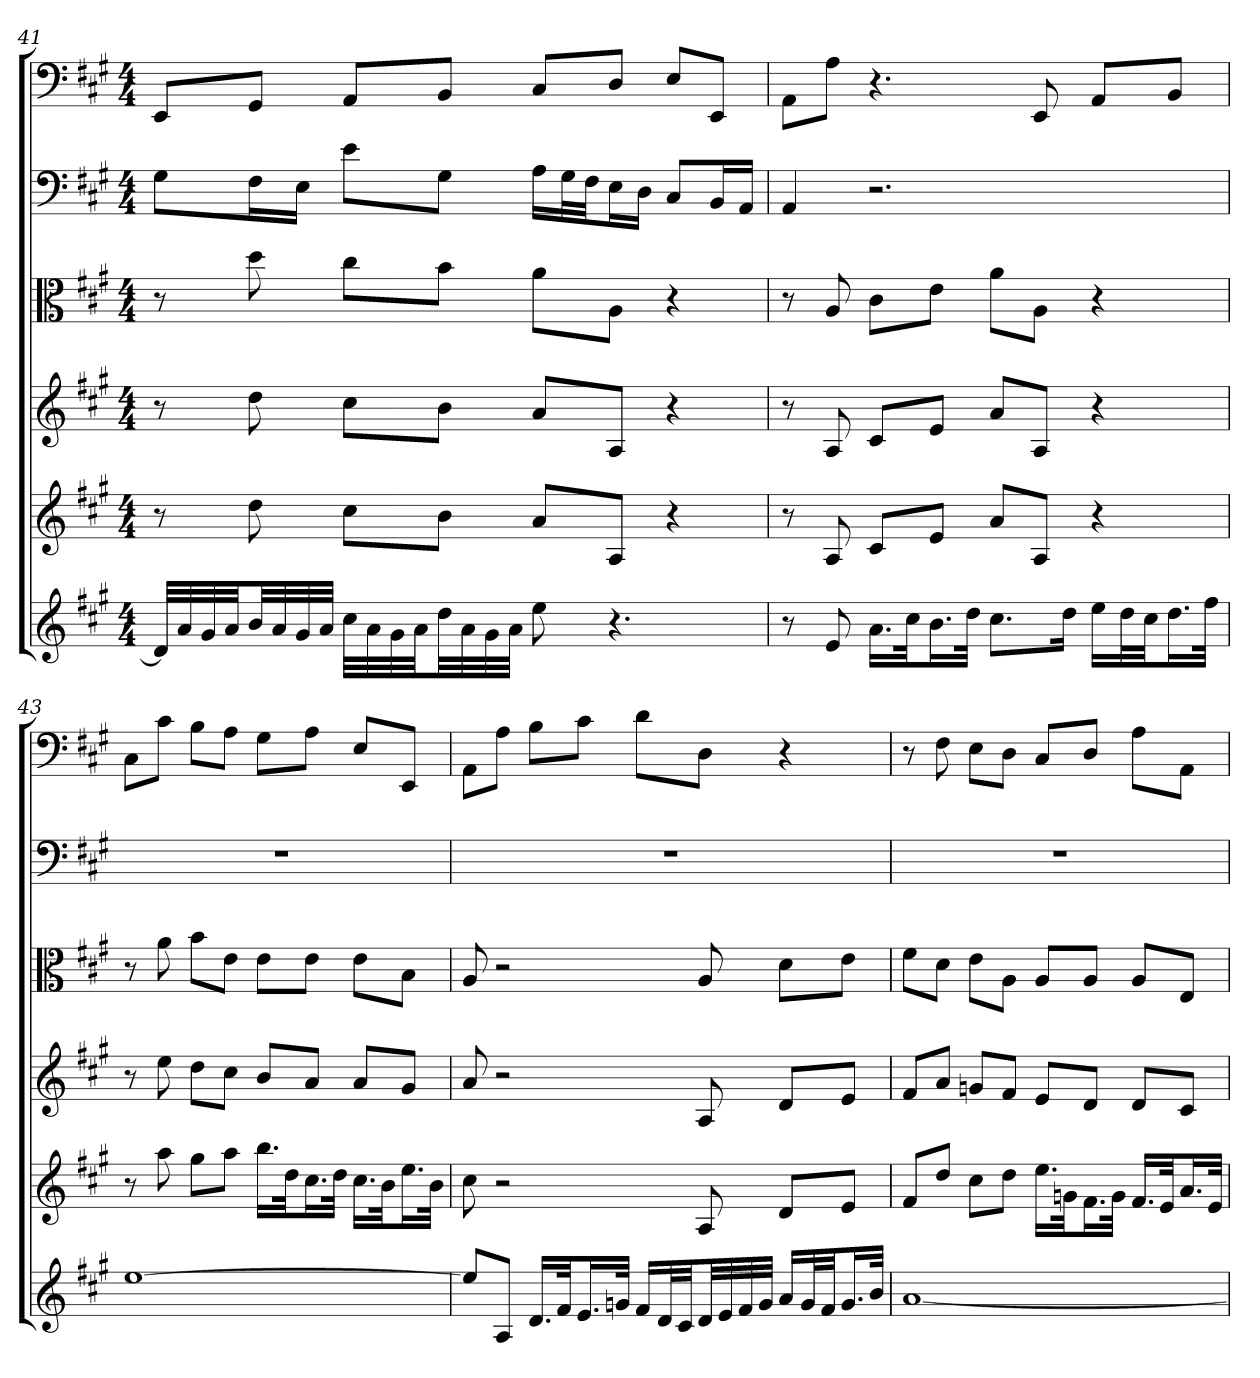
**kern	**kern	**kern	**kern	**kern	**kern
*part6	*part5	*part4	*part3	*part2	*part1
*staff6	*staff5	*staff4	*staff3	*staff2	*staff1
*	*	*	*clefC3	*clefF4	*clefF4
*k[f#c#g#]	*k[f#c#g#]	*k[f#c#g#]	*k[f#c#g#]	*k[f#c#g#]	*k[f#c#g#]
*A:	*A:	*A:	*A:	*A:	*A:
*M4/4	*M4/4	*M4/4	*M4/4	*M4/4	*M4/4
=41	=41	=41	=41	=41	=41
32dLLL]	8r	8r	8r	8G#\L	8EE/L
32a	.	.	.	.	.
32g#	.	.	.	.	.
32aJJ	.	.	.	.	.
32bLL	8dd	8dd	8dd	16F#\L	8GG#/J
32a	.	.	.	.	.
32g#	.	.	.	16E\JJ	.
32aJJJ	.	.	.	.	.
32cc#LLL	8cc#L	8cc#L	8cc#\L	8e\L	8AA/L
32a	.	.	.	.	.
32g#	.	.	.	.	.
32aJJ	.	.	.	.	.
32ddLL	8bJ	8bJ	8b\J	8G#\J	8BB/J
32a	.	.	.	.	.
32g#	.	.	.	.	.
32aJJJ	.	.	.	.	.
8ee	8aL	8aL	8a\L	16A\LL	8C#/L
.	.	.	.	32G#\L	.
.	.	.	.	32F#\JJ	.
4.r	8AJ	8AJ	8A\J	16E\L	8D/J
.	.	.	.	16D\JJ	.
.	4r	4r	4r	8C#/L	8E/L
.	.	.	.	16BB/L	8EE/J
.	.	.	.	16AA/JJ	.
=42	=42	=42	=42	=42	=42
8r	8r	8r	8r	4AA	8AA\L
8e	8A	8A	8A	.	8A\J
16.aLL	8c#L	8c#L	8c#\L	2.r	4.r
32cc#Jk	.	.	.	.	.
16.bL	8eJ	8eJ	8e\J	.	.
32ddJJk	.	.	.	.	.
8.cc#L	8aL	8aL	8a\L	.	.
.	8AJ	8AJ	8A\J	.	8EE
16ddJk	.	.	.	.	.
16eeLL	4r	4r	4r	.	8AA/L
32ddL	.	.	.	.	.
32cc#JJ	.	.	.	.	.
16.ddL	.	.	.	.	8BB/J
32ff#JJk	.	.	.	.	.
=43	=43	=43	=43	=43	=43
[1ee	8r	8r	8r	1r	8C#\L
.	8aa	8ee	8a	.	8c#\J
.	8gg#L	8ddL	8b\L	.	8B\L
.	8aaJ	8cc#J	8e\J	.	8A\J
.	16.bbLL	8bL	8e\L	.	8G#\L
.	32ddJk	.	.	.	.
.	16.cc#L	8aJ	8e\J	.	8A\J
.	32ddJJk	.	.	.	.
.	16.cc#LL	8aL	8e\L	.	8E/L
.	32bJk	.	.	.	.
.	16.eeL	8g#J	8B\J	.	8EE/J
.	32bJJk	.	.	.	.
=44	=44	=44	=44	=44	=44
8eeL]	8cc#	8a	8A	1r	8AA\L
8AJ	2r	2r	2r	.	8A\J
16.dLL	.	.	.	.	8B\L
32f#Jk	.	.	.	.	.
16.eL	.	.	.	.	8c#\J
32gnJJk	.	.	.	.	.
16f#LL	.	.	.	.	8d\L
32dL	.	.	.	.	.
32c#JJ	.	.	.	.	.
32dLL	8A	8A	8A	.	8D\J
32e	.	.	.	.	.
32f#	.	.	.	.	.
32gJJJ	.	.	.	.	.
16aLL	8dL	8dL	8d\L	.	4r
32gL	.	.	.	.	.
32f#JJ	.	.	.	.	.
16.gL	8eJ	8eJ	8e\J	.	.
32bJJk	.	.	.	.	.
=45	=45	=45	=45	=45	=45
[1a	8f#L	8f#L	8f#\L	1r	8r
.	8ddJ	8aJ	8d\J	.	8F#
.	8cc#L	8gnL	8e\L	.	8E\L
.	8ddJ	8f#J	8A\J	.	8D\J
.	16.eeLL	8eL	8A/L	.	8C#/L
.	32gnJk	.	.	.	.
.	16.f#L	8dJ	8A/J	.	8D/J
.	32gJJk	.	.	.	.
.	16.f#LL	8dL	8A/L	.	8A\L
.	32eJk	.	.	.	.
.	16.aL	8c#J	8E/J	.	8AA\J
.	32eJJk	.	.	.	.
=	=	=	=	=	=
*-	*-	*-	*-	*-	*-
